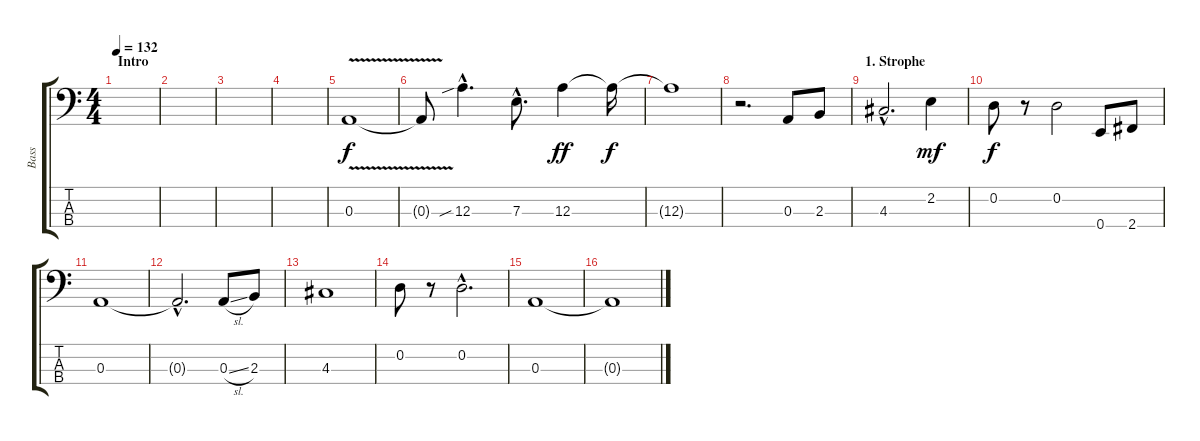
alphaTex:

\track ("Bass" "Bass") {instrument acousticbass}
\staff {score tabs}
\tuning (G2 D2 A1 E1) {hide}
\ts (4 4)
\section ("" "Intro")
\tempo 132
\clef f4
\ks c
|
|
|
|
0.3{v}.1 |
0.3{t}.8 12.3{sib hac}.4{d} 7.3{hac}.8{d} 12.3.4{dy ff} 12.3{t}.16{dy f} |
12.3{t}.1 |
r.2{d} 0.3.8 2.3.8 |
\section ("" "1. Strophe")
4.3{hac}.2{d} 2.2.4{dy mf} |
0.2.8{dy f} r.8 0.2.2 0.4.8 2.4.8 |
0.3.1 |
0.3{hac t}.2{d} 0.3{sl}.8 2.3.8 |
4.3.1 |
0.2.8 r.8 0.2{hac}.2{d} |
0.3.1 |
0.3{t}.1
